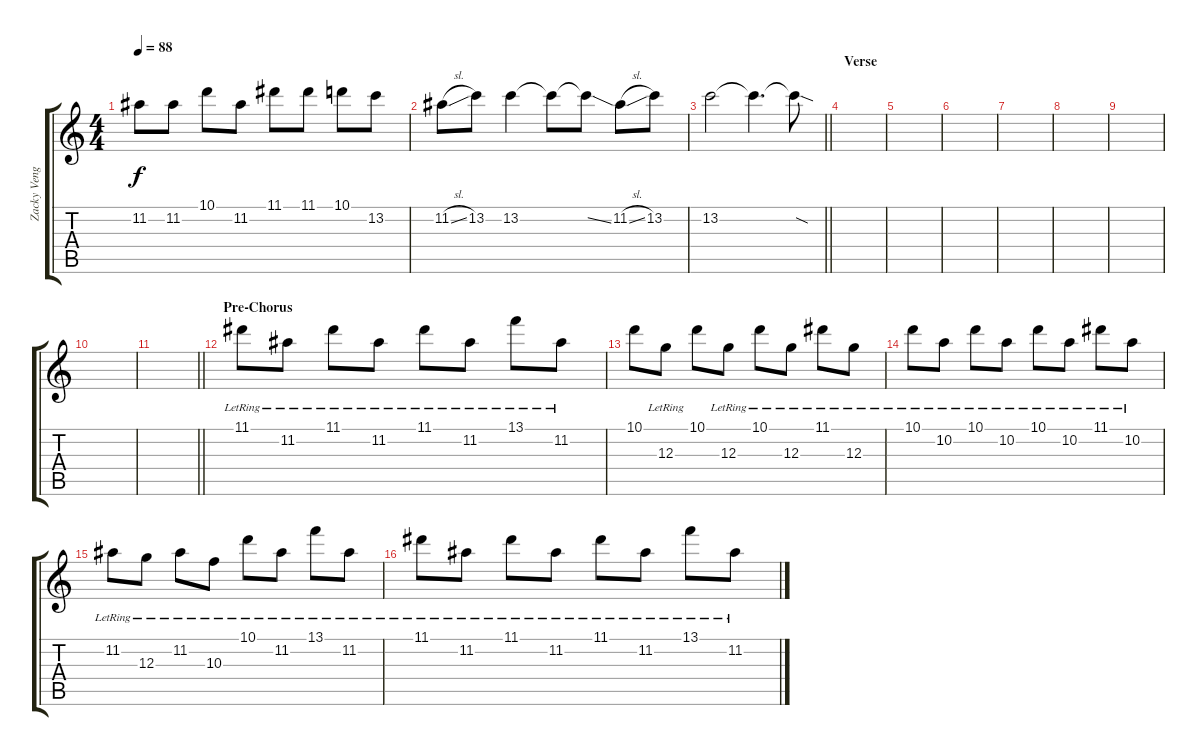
\track ("Zacky Vengeance (Lead)" "Zacky Veng") {instrument distortionguitar}
\staff {score tabs}
\tuning (E4 B3 G3 D3 A2 D2) {hide}
\ts (4 4)
\tempo 88
\clef g2
\ks c
11.2{t}.8{dy f} 11.2.8 10.1.8 11.2.8 11.1.8 11.1.8 10.1.8 13.2.8 |
11.2{sl}.8 13.2.8 13.2.4 13.2{t}.8 13.2{ss t}.8 11.2{sl}.8 13.2.8 |
\barLineRight lightlight
13.2.2 13.2{t}.4{d} 13.2{sod t}.8 |
\section ("" "Verse")
|
|
|
|
|
|
|
\barLineRight lightlight
|
\section ("" "Pre-Chorus")
11.1{lr}.8 11.2{lr}.8 11.1{lr}.8 11.2{lr}.8 11.1{lr}.8 11.2{lr}.8 13.1{lr}.8 11.2{lr}.8 |
10.1.8 12.3{lr}.8 10.1.8 12.3{lr}.8 10.1{lr}.8 12.3{lr}.8 11.1{lr}.8 12.3{lr}.8 |
10.1{lr}.8 10.2{lr}.8 10.1{lr}.8 10.2{lr}.8 10.1{lr}.8 10.2{lr}.8 11.1{lr}.8 10.2{lr}.8 |
11.2{lr}.8 12.3{lr}.8 11.2{lr}.8 10.3{lr}.8 10.1{lr}.8 11.2{lr}.8 13.1{lr}.8 11.2{lr}.8 |
11.1{lr}.8 11.2{lr}.8 11.1{lr}.8 11.2{lr}.8 11.1{lr}.8 11.2{lr}.8 13.1{lr}.8 11.2{lr}.8
